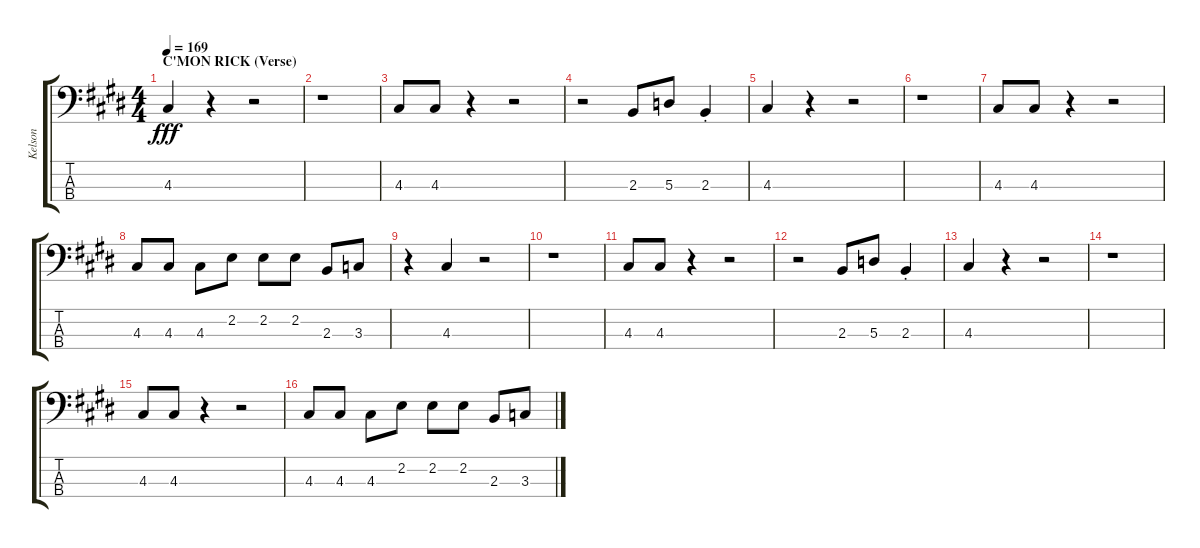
\track ("Kelson" "Kelson") {instrument electricbassfinger}
\staff {score tabs}
\tuning (G2 D2 A1 E1) {hide}
\ts (4 4)
\section ("" "C'MON RICK (Verse)")
\tempo 169
\clef f4
\ks c#minor
4.3.4{dy fff} r.4 r.2 |
r.1 |
4.3.8 4.3.8 r.4 r.2 |
r.2 2.3.8 5.3.8 2.3{st}.4 |
4.3.4 r.4 r.2 |
r.1 |
4.3.8 4.3.8 r.4 r.2 |
4.3.8 4.3.8 4.3.8 2.2.8 2.2.8 2.2.8 2.3.8 3.3.8 |
r.4 4.3.4 r.2 |
r.1 |
4.3.8 4.3.8 r.4 r.2 |
r.2 2.3.8 5.3.8 2.3{st}.4 |
4.3.4 r.4 r.2 |
r.1 |
4.3.8 4.3.8 r.4 r.2 |
4.3.8 4.3.8 4.3.8 2.2.8 2.2.8 2.2.8 2.3.8 3.3.8
